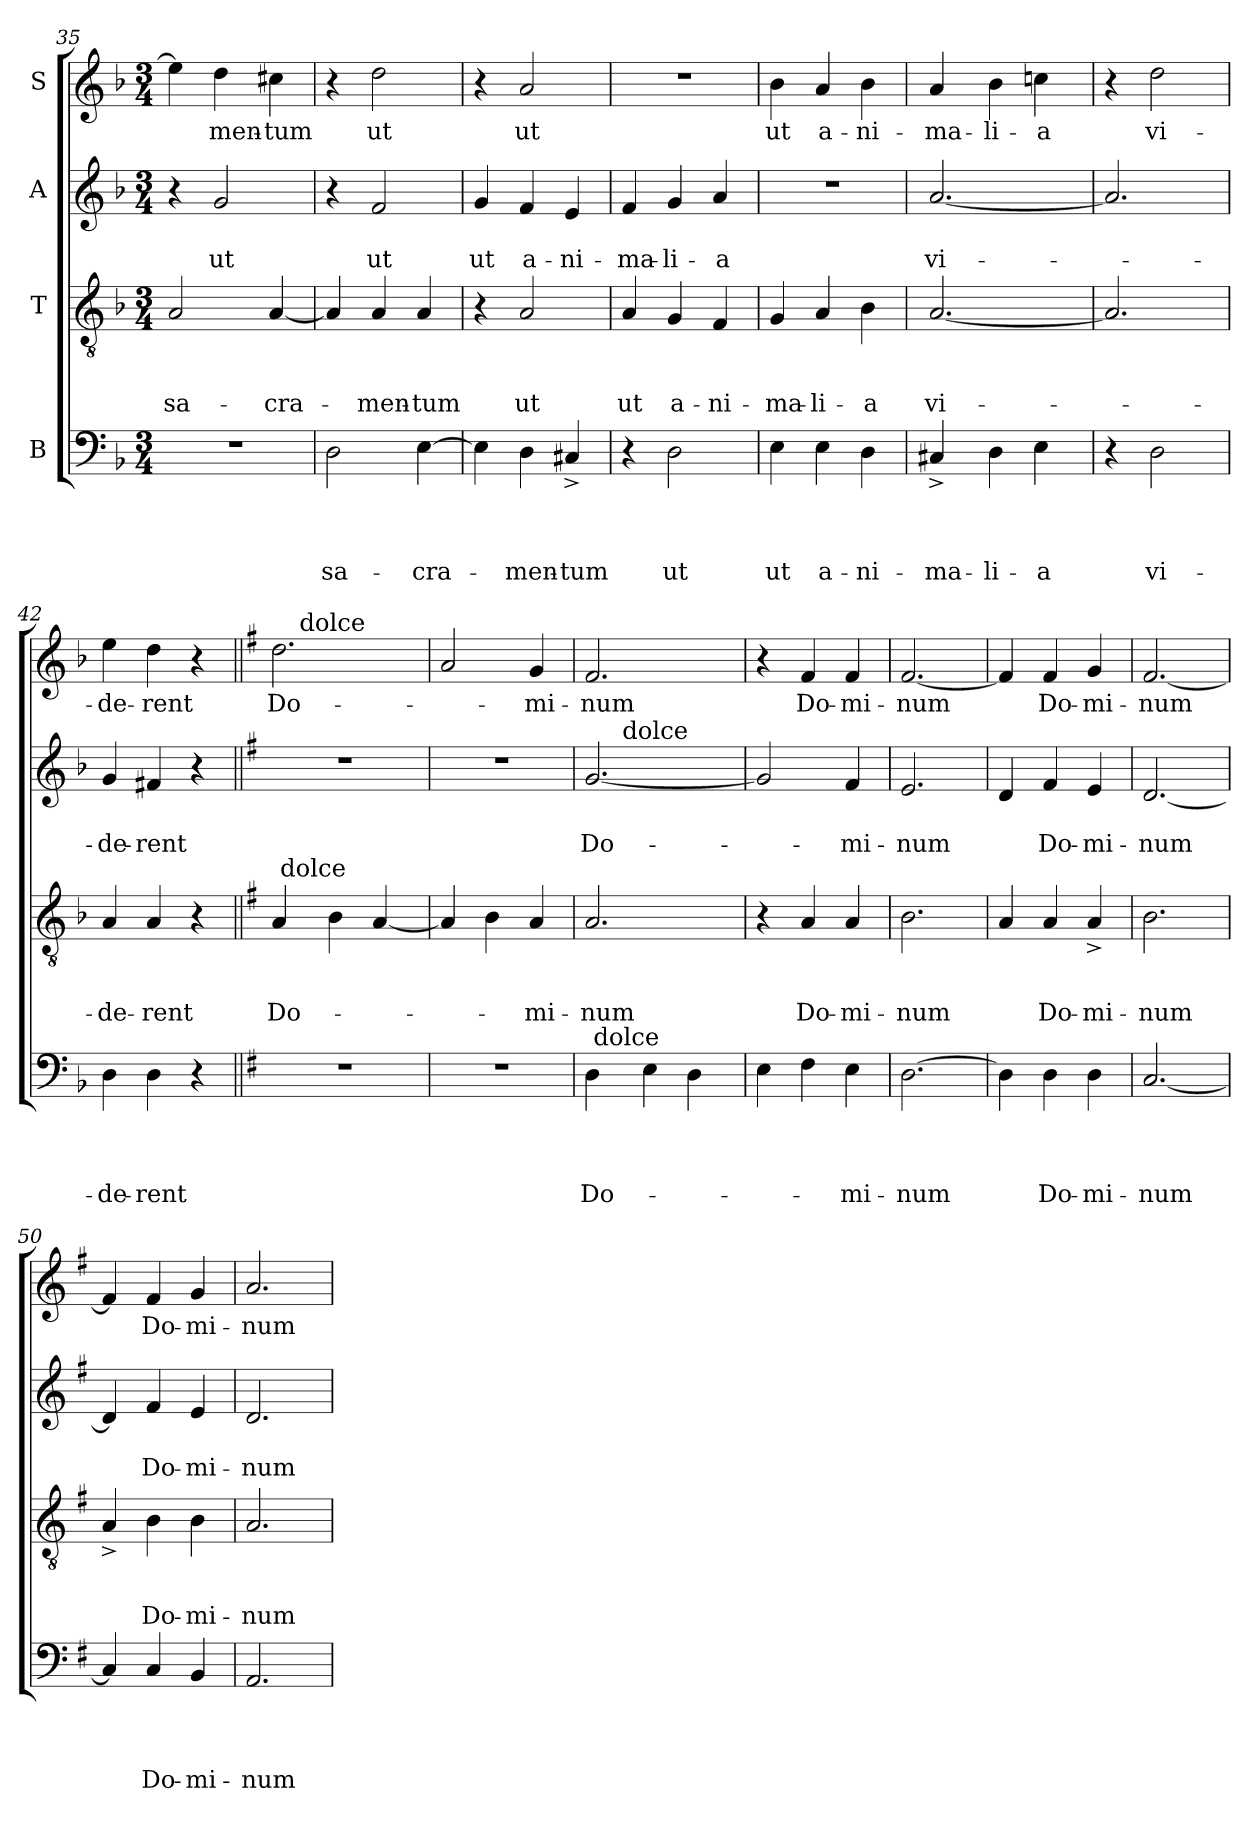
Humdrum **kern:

**kern	**text	**text	**text	**text	**kern	**text	**text	**text	**kern	**text	**text	**kern	**text
*part4	*part4	*part4	*part4	*part4	*part3	*part3	*part3	*part3	*part2	*part2	*part2	*part1	*part1
*staff4	*staff4	*staff4	*staff4	*staff4	*staff3	*staff3	*staff3	*staff3	*staff2	*staff2	*staff2	*staff1	*staff1
*I"B	*	*	*	*	*I"T	*	*	*	*I"A	*	*	*I"S	*
*clefF4	*	*	*	*	*clefGv2	*	*	*	*clefG2	*	*	*clefG2	*
*k[b-]	*	*	*	*	*k[b-]	*	*	*	*k[b-]	*	*	*k[b-]	*
*F:	*	*	*	*	*F:	*	*	*	*F:	*	*	*F:	*
*M3/4	*	*	*	*	*M3/4	*	*	*	*M3/4	*	*	*M3/4	*
=35	=35	=35	=35	=35	=35	=35	=35	=35	=35	=35	=35	=35	=35
!LO:N:vis=1	!	!	!	!	!	!	!	!LO:LY:b	!	!	!	!	!
2.r	.	.	.	.	2A/	.	.	sa-	4r	.	.	4ee\]	.
!	!	!	!	!	!	!	!	!	!	!	!LO:LY:b	!	!LO:LY:b
.	.	.	.	.	.	.	.	.	2g/	.	ut	4dd\	-men-
!	!	!	!	!	!	!	!	!LO:LY:b	!	!	!	!	!LO:LY:b
.	.	.	.	.	[<4A/	.	.	-cra-	.	.	.	4cc#X\	-tum
=36	=36	=36	=36	=36	=36	=36	=36	=36	=36	=36	=36	=36	=36
!	!	!	!	!LO:LY:b	!	!	!	!	!	!	!	!	!
2D\	.	.	.	sa-	4A/]	.	.	.	4r	.	.	4r	.
!	!	!	!	!	!	!	!	!LO:LY:b	!	!	!LO:LY:b	!	!LO:LY:b
.	.	.	.	.	4A/	.	.	-men-	2f/	.	ut	2dd\	ut
!	!	!	!	!LO:LY:b	!	!	!	!LO:LY:b	!	!	!	!	!
[<4E\	.	.	.	-cra-	4A/	.	.	-tum	.	.	.	.	.
!!LO:LB:g=z
=37	=37	=37	=37	=37	=37	=37	=37	=37	=37	=37	=37	=37	=37
!	!	!	!	!	!	!	!	!	!	!	!LO:LY:b	!	!
4E\]	.	.	.	.	4r	.	.	.	4g/	.	ut	4r	.
!	!	!	!	!LO:LY:b	!	!	!	!LO:LY:b	!	!	!LO:LY:b	!	!LO:LY:b
4D\	.	.	.	-men-	2A/	.	.	ut	4f/	.	a-	2a/	ut
!	!	!	!	!LO:LY:b	!	!	!	!	!	!	!LO:LY:b	!	!
4C#X^</	.	.	.	-tum	.	.	.	.	4e/	.	-ni-	.	.
=38	=38	=38	=38	=38	=38	=38	=38	=38	=38	=38	=38	=38	=38
!	!	!	!	!	!	!	!	!LO:LY:b	!	!	!LO:LY:b	!LO:N:vis=1	!
4r	.	.	.	.	4A/	.	.	ut	4f/	.	-ma-	2.r	.
!	!	!	!	!LO:LY:b	!	!	!	!LO:LY:b	!	!	!LO:LY:b	!	!
2D\	.	.	.	ut	4G/	.	.	a-	4g/	.	-li-	.	.
!	!	!	!	!	!	!	!	!LO:LY:b	!	!	!LO:LY:b	!	!
.	.	.	.	.	4F/	.	.	-ni-	4a/	.	-a	.	.
=39	=39	=39	=39	=39	=39	=39	=39	=39	=39	=39	=39	=39	=39
!	!	!	!	!LO:LY:b	!	!	!	!LO:LY:b	!LO:N:vis=1	!	!	!	!LO:LY:b
4E\	.	.	.	ut	4G/	.	.	-ma-	2.r	.	.	4b-\	ut
!	!	!	!	!LO:LY:b	!	!	!	!LO:LY:b	!	!	!	!	!LO:LY:b
4E\	.	.	.	a-	4A/	.	.	-li-	.	.	.	4a/	a-
!	!	!	!	!LO:LY:b	!	!	!	!LO:LY:b	!	!	!	!	!LO:LY:b
4D\	.	.	.	-ni-	4B-\	.	.	-a	.	.	.	4b-\	-ni-
=40	=40	=40	=40	=40	=40	=40	=40	=40	=40	=40	=40	=40	=40
!	!	!	!	!LO:LY:b	!	!	!	!LO:LY:b	!	!	!LO:LY:b	!	!LO:LY:b
*	*	*	*	*	*^	*	*	*	*^	*	*	*	*
4C#X^</	.	.	.	-ma-	[<2.A/	8ryy	.	.	vi-	[<2.a/	8ryy	.	vi-	4a/	-ma-
.	.	.	.	.	.	2ryy	.	.	.	.	2ryy	.	.	.	.
!	!	!	!	!LO:LY:b	!	!	!	!	!	!	!	!	!	!	!LO:LY:b
4D\	.	.	.	-li-	.	.	.	.	.	.	.	.	.	4b-\	-li-
!	!	!	!	!LO:LY:b	!	!	!	!	!	!	!	!	!	!	!LO:LY:b
4E\	.	.	.	-a	.	.	.	.	.	.	.	.	.	4ccn\	-a
.	.	.	.	.	.	8ryy	.	.	.	.	8ryy	.	.	.	.
*	*	*	*	*	*v	*v	*	*	*	*	*	*	*	*	*
*	*	*	*	*	*	*	*	*	*v	*v	*	*	*	*
=41	=41	=41	=41	=41	=41	=41	=41	=41	=41	=41	=41	=41	=41
*^	*	*	*	*	*	*	*	*	*	*	*	*^	*
4r	4ryy	.	.	.	.	2.A/]	.	.	.	2.a/]	.	.	4r	4ryy	.
!	!	!	!	!	!LO:LY:b	!	!	!	!	!	!	!	!	!	!LO:LY:b
2D\	32ryy	.	.	.	vi-	.	.	.	.	.	.	.	2dd\	32ryy	vi-
.	4...ryy	.	.	.	.	.	.	.	.	.	.	.	.	4...ryy	.
=42	=42	=42	=42	=42	=42	=42	=42	=42	=42	=42	=42	=42	=42	=42	=42
!	!	!	!	!	!LO:LY:b	!	!	!	!LO:LY:b	!	!	!LO:LY:b	!	!	!LO:LY:b
*v	*v	*	*	*	*	*	*	*	*	*	*	*	*v	*v	*
4D\	.	.	.	-de-	4A/	.	.	-de-	4g/	.	-de-	4ee\	-de-
!	!	!	!	!LO:LY:b	!	!	!	!LO:LY:b	!	!	!LO:LY:b	!	!LO:LY:b
4D\	.	.	.	-rent	4A/	.	.	-rent	4f#X/	.	-rent	4dd\	-rent
4r	.	.	.	.	4r	.	.	.	4r	.	.	4r	.
=43||	=43||	=43||	=43||	=43||	=43||	=43||	=43||	=43||	=43||	=43||	=43||	=43||	=43||
*k[f#]	*	*	*	*	*k[f#]	*	*	*	*k[f#]	*	*	*k[f#]	*
*G:	*	*	*	*	*G:	*	*	*	*G:	*	*	*G:	*
!	!	!	!	!	!	!	!	!	!	!	!	!LO:TX:a:t=Andante calmo di pastorale	!
!	!	!	!	!	!LO:TX:a:t= dolce	!	!	!	!	!	!	!	!
!LO:N:vis=1	!	!	!	!	!	!	!	!LO:LY:b	!LO:N:vis=1	!	!	!	!LO:LY:b
*	*	*	*	*	*	*	*	*	*	*	*	*^	*
2.r	.	.	.	.	4A/	.	.	Do-	2.r	.	.	2.dd\	16ryy	Do-
!	!	!	!	!	!	!	!	!	!	!	!	!	!LO:TX:a:t= dolce	!
.	.	.	.	.	.	.	.	.	.	.	.	.	2ryy	.
.	.	.	.	.	4B\	.	.	.	.	.	.	.	.	.
.	.	.	.	.	[<4A/	.	.	.	.	.	.	.	.	.
.	.	.	.	.	.	.	.	.	.	.	.	.	8.ryy	.
=44	=44	=44	=44	=44	=44	=44	=44	=44	=44	=44	=44	=44	=44	=44
!LO:N:vis=1	!	!	!	!	!	!	!	!	!LO:N:vis=1	!	!	!	!	!
*	*	*	*	*	*	*	*	*	*	*	*	*v	*v	*
2.r	.	.	.	.	4A/]	.	.	.	2.r	.	.	2a/	.
.	.	.	.	.	4B\	.	.	.	.	.	.	.	.
!	!	!	!	!	!	!	!	!LO:LY:b	!	!	!	!	!LO:LY:b
.	.	.	.	.	4A/	.	.	-mi-	.	.	.	4g/	-mi-
=45	=45	=45	=45	=45	=45	=45	=45	=45	=45	=45	=45	=45	=45
!LO:TX:a:t= dolce	!	!	!	!	!	!	!	!	!	!	!	!	!
!	!	!	!	!LO:LY:b	!	!	!	!LO:LY:b	!	!	!LO:LY:b	!	!LO:LY:b
*	*	*	*	*	*	*	*	*	*^	*	*	*	*
4D\	.	.	.	Do-	2.A/	.	.	-num	[<2.g/	8ryy	.	Do-	2.f#/	-num
!	!	!	!	!	!	!	!	!	!	!LO:TX:a:t= dolce	!	!	!	!
.	.	.	.	.	.	.	.	.	.	2ryy	.	.	.	.
4E\	.	.	.	.	.	.	.	.	.	.	.	.	.	.
4D\	.	.	.	.	.	.	.	.	.	.	.	.	.	.
.	.	.	.	.	.	.	.	.	.	8ryy	.	.	.	.
*	*	*	*	*	*	*	*	*	*v	*v	*	*	*	*
=46	=46	=46	=46	=46	=46	=46	=46	=46	=46	=46	=46	=46	=46
4E\	.	.	.	.	4r	.	.	.	2g/]	.	.	4r	.
!	!	!	!	!	!	!	!	!LO:LY:b	!	!	!	!	!LO:LY:b
4F#\	.	.	.	.	4A/	.	.	Do-	.	.	.	4f#/	Do-
!	!	!	!	!LO:LY:b	!	!	!	!LO:LY:b	!	!	!LO:LY:b	!	!LO:LY:b
4E\	.	.	.	-mi-	4A/	.	.	-mi-	4f#/	.	-mi-	4f#/	-mi-
!!LO:LB:g=z
=47	=47	=47	=47	=47	=47	=47	=47	=47	=47	=47	=47	=47	=47
!	!	!	!	!LO:LY:b	!	!	!	!LO:LY:b	!	!	!LO:LY:b	!	!LO:LY:b
[>2.D\	.	.	.	-num	2.B\	.	.	-num	2.e/	.	-num	[<2.f#/	-num
=48	=48	=48	=48	=48	=48	=48	=48	=48	=48	=48	=48	=48	=48
4D\]	.	.	.	.	4A/	.	.	.	4d/	.	.	4f#/]	.
!	!	!	!	!LO:LY:b	!	!	!	!LO:LY:b	!	!	!LO:LY:b	!	!LO:LY:b
4D\	.	.	.	Do-	4A/	.	.	Do-	4f#/	.	Do-	4f#/	Do-
!	!	!	!	!LO:LY:b	!	!	!	!LO:LY:b	!	!	!LO:LY:b	!	!LO:LY:b
4D\	.	.	.	-mi-	4A^</	.	.	-mi-	4e/	.	-mi-	4g/	-mi-
=49	=49	=49	=49	=49	=49	=49	=49	=49	=49	=49	=49	=49	=49
!	!	!	!	!LO:LY:b	!	!	!	!LO:LY:b	!	!	!LO:LY:b	!	!LO:LY:b
[<2.C/	.	.	.	-num	2.B\	.	.	-num	[<2.d/	.	-num	[<2.f#/	-num
=50	=50	=50	=50	=50	=50	=50	=50	=50	=50	=50	=50	=50	=50
4C/]	.	.	.	.	4A^</	.	.	.	4d/]	.	.	4f#/]	.
!	!	!	!	!LO:LY:b	!	!	!	!LO:LY:b	!	!	!LO:LY:b	!	!LO:LY:b
4C/	.	.	.	Do-	4B\	.	.	Do-	4f#/	.	Do-	4f#/	Do-
!	!	!	!	!LO:LY:b	!	!	!	!LO:LY:b	!	!	!LO:LY:b	!	!LO:LY:b
4BB/	.	.	.	-mi-	4B\	.	.	-mi-	4e/	.	-mi-	4g/	-mi-
=51	=51	=51	=51	=51	=51	=51	=51	=51	=51	=51	=51	=51	=51
!	!	!	!	!LO:LY:b	!	!	!	!LO:LY:b	!	!	!LO:LY:b	!	!LO:LY:b
2.AA/	.	.	.	-num	2.A/	.	.	-num	2.d/	.	-num	2.a/	-num
=	=	=	=	=	=	=	=	=	=	=	=	=	=
*-	*-	*-	*-	*-	*-	*-	*-	*-	*-	*-	*-	*-	*-
